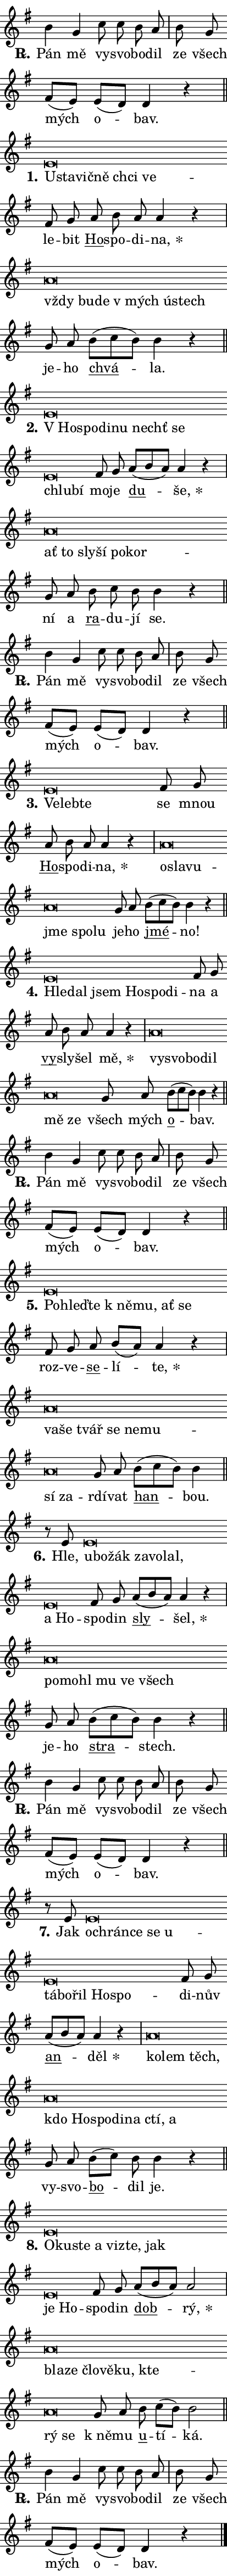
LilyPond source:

\version "2.22.1"
\header { tagline = "" }
\paper {
  indent = 0\cm
  top-margin = 0\cm
  right-margin = 0\cm
  bottom-margin = 0\cm
  left-margin = 0\cm
  paper-width = 7\cm
  page-breaking = #ly:one-page-breaking
  system-system-spacing.basic-distance = #11
  score-system-spacing.basic-distance = #11
  ragged-last = ##f
}


%% Author: Thomas Morley
%% https://lists.gnu.org/archive/html/lilypond-user/2020-05/msg00002.html
#(define (line-position grob)
"Returns position of @var[grob} in current system:
   @code{'start}, if at first time-step
   @code{'end}, if at last time-step
   @code{'middle} otherwise
"
  (let* ((col (ly:item-get-column grob))
         (ln (ly:grob-object col 'left-neighbor))
         (rn (ly:grob-object col 'right-neighbor))
         (col-to-check-left (if (ly:grob? ln) ln col))
         (col-to-check-right (if (ly:grob? rn) rn col))
         (break-dir-left
           (and
             (ly:grob-property col-to-check-left 'non-musical #f)
             (ly:item-break-dir col-to-check-left)))
         (break-dir-right
           (and
             (ly:grob-property col-to-check-right 'non-musical #f)
             (ly:item-break-dir col-to-check-right))))
        (cond ((eqv? 1 break-dir-left) 'start)
              ((eqv? -1 break-dir-right) 'end)
              (else 'middle))))

#(define (tranparent-at-line-position vctor)
  (lambda (grob)
  "Relying on @code{line-position} select the relevant enry from @var{vctor}.
Used to determine transparency,"
    (case (line-position grob)
      ((end) (not (vector-ref vctor 0)))
      ((middle) (not (vector-ref vctor 1)))
      ((start) (not (vector-ref vctor 2))))))

noteHeadBreakVisibility =
#(define-music-function (break-visibility)(vector?)
"Makes @code{NoteHead}s transparent relying on @var{break-visibility}"
#{
  \override NoteHead.transparent =
    #(tranparent-at-line-position break-visibility)
#})

#(define delete-ledgers-for-transparent-note-heads
  (lambda (grob)
    "Reads whether a @code{NoteHead} is transparent.
If so this @code{NoteHead} is removed from @code{'note-heads} from
@var{grob}, which is supposed to be @code{LedgerLineSpanner}.
As a result ledgers are not printed for this @code{NoteHead}"
    (let* ((nhds-array (ly:grob-object grob 'note-heads))
           (nhds-list
             (if (ly:grob-array? nhds-array)
                 (ly:grob-array->list nhds-array)
                 '()))
           ;; Relies on the transparent-property being done before
           ;; Staff.LedgerLineSpanner.after-line-breaking is executed.
           ;; This is fragile ...
           (to-keep
             (remove
               (lambda (nhd)
                 (ly:grob-property nhd 'transparent #f))
               nhds-list)))
      ;; TODO find a better method to iterate over grob-arrays, similiar
      ;; to filter/remove etc for lists
      ;; For now rebuilt from scratch
      (set! (ly:grob-object grob 'note-heads)  '())
      (for-each
        (lambda (nhd)
          (ly:pointer-group-interface::add-grob grob 'note-heads nhd))
        to-keep))))

hideNotes = {
  \noteHeadBreakVisibility #begin-of-line-visible
}
unHideNotes = {
  \noteHeadBreakVisibility #all-visible
}

% work-around for resetting accidentals
% https://lilypond.org/doc/v2.23/Documentation/notation/displaying-rhythms#unmetered-music
cadenzaMeasure = {
  \cadenzaOff
  \partial 1024 s1024
  \cadenzaOn
}

#(define-markup-command (accent layout props text) (markup?)
  "Underline accented syllable"
  (interpret-markup layout props
    #{\markup \override #'(offset . 4.3) \underline { #text }#}))

responsum = \markup \concat {
  "R" \hspace #-1.05 \path #0.1 #'((moveto 0 0.07) (lineto 0.9 0.8)) \hspace #0.05 "."
}

\layout {
    \context {
        \Staff
        \remove "Time_signature_engraver"
        \override LedgerLineSpanner.after-line-breaking = #delete-ledgers-for-transparent-note-heads
    }
    \context {
        \Voice {
            \override NoteHead.output-attributes = #'((class . "notehead"))
            \override Hairpin.height = #0.55
        }
    }
    \context {
        \Lyrics {
            \override StanzaNumber.output-attributes = #'((class . "stanzanumber"))
            \override LyricSpace.minimum-distance = #0.9
            \override LyricText.font-name = #"TeX Gyre Schola"
            \override LyricText.font-size = 1
            \override StanzaNumber.font-name = #"TeX Gyre Schola Bold"
            \override StanzaNumber.font-size = 1
        }
    }
}

% magnetic-lyrics.ily
%
%   written by
%     Jean Abou Samra <jean@abou-samra.fr>
%     Werner Lemberg <wl@gnu.org>
%
%   adapted by
%     Jiri Hon <jiri.hon@gmail.com>
%
% Version 2022-Apr-15

% https://www.mail-archive.com/lilypond-user@gnu.org/msg149350.html

#(define (Left_hyphen_pointer_engraver context)
   "Collect syllable-hyphen-syllable occurrences in lyrics and store
them in properties.  This engraver only looks to the left.  For
example, if the lyrics input is @code{foo -- bar}, it does the
following.

@itemize @bullet
@item
Set the @code{text} property of the @code{LyricHyphen} grob between
@q{foo} and @q{bar} to @code{foo}.

@item
Set the @code{left-hyphen} property of the @code{LyricText} grob with
text @q{foo} to the @code{LyricHyphen} grob between @q{foo} and
@q{bar}.
@end itemize

Use this auxiliary engraver in combination with the
@code{lyric-@/text::@/apply-@/magnetic-@/offset!} hook."
   (let ((hyphen #f)
         (text #f))
     (make-engraver
      (acknowledgers
       ((lyric-syllable-interface engraver grob source-engraver)
        (set! text grob)))
      (end-acknowledgers
       ((lyric-hyphen-interface engraver grob source-engraver)
        ;(when (not (grob::has-interface grob 'lyric-space-interface))
          (set! hyphen grob)));)
      ((stop-translation-timestep engraver)
       (when (and text hyphen)
         (ly:grob-set-object! text 'left-hyphen hyphen))
       (set! text #f)
       (set! hyphen #f)))))

#(define (lyric-text::apply-magnetic-offset! grob)
   "If the space between two syllables is less than the value in
property @code{LyricText@/.details@/.squash-threshold}, move the right
syllable to the left so that it gets concatenated with the left
syllable.

Use this function as a hook for
@code{LyricText@/.after-@/line-@/breaking} if the
@code{Left_@/hyphen_@/pointer_@/engraver} is active."
   (let ((hyphen (ly:grob-object grob 'left-hyphen #f)))
     (when hyphen
       (let ((left-text (ly:spanner-bound hyphen LEFT)))
         (when (grob::has-interface left-text 'lyric-syllable-interface)
           (let* ((common (ly:grob-common-refpoint grob left-text X))
                  (this-x-ext (ly:grob-extent grob common X))
                  (left-x-ext
                   (begin
                     ;; Trigger magnetism for left-text.
                     (ly:grob-property left-text 'after-line-breaking)
                     (ly:grob-extent left-text common X)))
                  ;; `delta` is the gap width between two syllables.
                  (delta (- (interval-start this-x-ext)
                            (interval-end left-x-ext)))
                  (details (ly:grob-property grob 'details))
                  (threshold (assoc-get 'squash-threshold details 0.2)))
             (when (< delta threshold)
               (let* (;; We have to manipulate the input text so that
                      ;; ligatures crossing syllable boundaries are not
                      ;; disabled.  For languages based on the Latin
                      ;; script this is essentially a beautification.
                      ;; However, for non-Western scripts it can be a
                      ;; necessity.
                      (lt (ly:grob-property left-text 'text))
                      (rt (ly:grob-property grob 'text))
                      (is-space (grob::has-interface hyphen 'lyric-space-interface))
                      (space (if is-space " " ""))
                      (space-markup (grob-interpret-markup grob " "))
                      (space-size (interval-length (ly:stencil-extent space-markup X)))
                      (extra-delta (if is-space space-size 0))
                      ;; Append new syllable.
                      (ltrt-space (if (and (string? lt) (string? rt))
                                (string-append lt space rt)
                                (make-concat-markup (list lt space rt))))
                      ;; Right-align `ltrt` to the right side.
                      (ltrt-space-markup (grob-interpret-markup
                               grob
                               (make-translate-markup
                                (cons (interval-length this-x-ext) 0)
                                (make-right-align-markup ltrt-space)))))
                 (begin
                   ;; Don't print `left-text`.
                   (ly:grob-set-property! left-text 'stencil #f)
                   ;; Set text and stencil (which holds all collected
                   ;; syllables so far) and shift it to the left.
                   (ly:grob-set-property! grob 'text ltrt-space)
                   (ly:grob-set-property! grob 'stencil ltrt-space-markup)
                   (ly:grob-translate-axis! grob (- (- delta extra-delta)) X))))))))))


#(define (lyric-hyphen::displace-bounds-first grob)
   ;; Make very sure this callback isn't triggered too early.
   (let ((left (ly:spanner-bound grob LEFT))
         (right (ly:spanner-bound grob RIGHT)))
     (ly:grob-property left 'after-line-breaking)
     (ly:grob-property right 'after-line-breaking)
     (ly:lyric-hyphen::print grob)))

squashThreshold = #0.4

\layout {
  \context {
    \Lyrics
    \consists #Left_hyphen_pointer_engraver
    \override LyricText.after-line-breaking =
      #lyric-text::apply-magnetic-offset!
    \override LyricHyphen.stencil = #lyric-hyphen::displace-bounds-first
    \override LyricText.details.squash-threshold = \squashThreshold
    \override LyricHyphen.minimum-distance = 0
    \override LyricHyphen.minimum-length = \squashThreshold
  }
}

squash = \override LyricText.details.squash-threshold = 9999
unSquash = \override LyricText.details.squash-threshold = \squashThreshold

left = \override LyricText.self-alignment-X = #LEFT
unLeft = \revert LyricText.self-alignment-X

starOffset = #(lambda (grob) 
                (let ((x_offset (ly:self-alignment-interface::aligned-on-x-parent grob)))
                  (if (= x_offset 0) 0 (+ x_offset 1.2))))

star = #(define-music-function (syllable)(string?)
"Append star separator at the end of a syllable"
#{
  \once \override LyricText.X-offset = #starOffset
  \lyricmode { \markup {
    #syllable
    \override #'((font-name . "TeX Gyre Schola Bold")) \hspace #0.2 \lower #0.65 \larger "*"
  } }
#})

starAccent = #(define-music-function (syllable)(string?)
"Append star separator at the end of a syllable and make accent"
#{
  \once \override LyricText.X-offset = #starOffset
  \lyricmode { \markup {
    \accent #syllable
    \override #'((font-name . "TeX Gyre Schola Bold")) \hspace #0.2 \lower #0.65 \larger "*"
  } }
#})

breath = #(define-music-function (syllable)(string?)
"Append breathing indicator at the end of a syllable"
#{
  \lyricmode { \markup { #syllable "+" } }
#})

optionalBreath = #(define-music-function (syllable)(string?)
"Append optional breathing indicator at the end of a syllable"
#{
  \lyricmode { \markup { #syllable "(+)" } }
#})


\score {
    <<
        \new Voice = "melody" { \cadenzaOn \key g \major \relative { b'4 g c8 c b a \cadenzaMeasure \bar "|" b g \bar "" fis[( e)] \bar "" e[( d)] d4 r \cadenzaMeasure \bar "||" \break }
\relative { e'\breve*1/16 \hideNotes \breve*1/16 \bar "" \breve*1/16 \bar "" \breve*1/16 \bar "" \breve*1/16 \breve*1/16 \bar "" \unHideNotes fis8 g \bar "" a b a a4 r \cadenzaMeasure \bar "|" a\breve*1/16 \hideNotes \breve*1/16 \bar "" \breve*1/16 \bar "" \breve*1/16 \bar "" \breve*1/16 \breve*1/16 \bar "" \unHideNotes g8 a \bar "" b[( c b)] b4 r \cadenzaMeasure \bar "||" \break }
\relative { e'\breve*1/16 \hideNotes \breve*1/16 \bar "" \breve*1/16 \bar "" \breve*1/16 \bar "" \breve*1/16 \bar "" \breve*1/16 \bar "" \breve*1/16 \breve*1/16 \bar "" \unHideNotes fis8 g \bar "" a[( b a)] a4 r \cadenzaMeasure \bar "|" a\breve*1/16 \hideNotes \breve*1/16 \bar "" \breve*1/16 \bar "" \breve*1/16 \bar "" \breve*1/16 \breve*1/16 \bar "" \unHideNotes g8 a \bar "" b c b b4 r \cadenzaMeasure \bar "||" \break }
\relative { b'4 g c8 c b a \cadenzaMeasure \bar "|" b g \bar "" fis[( e)] \bar "" e[( d)] d4 r \cadenzaMeasure \bar "||" \break }
\relative { e'\breve*1/16 \hideNotes \breve*1/16 \breve*1/16 \bar "" \unHideNotes fis8 g \bar "" a b a a4 r \cadenzaMeasure \bar "|" a\breve*1/16 \hideNotes \breve*1/16 \bar "" \breve*1/16 \bar "" \breve*1/16 \bar "" \breve*1/16 \breve*1/16 \bar "" \unHideNotes g8 a \bar "" b[( c b)] b4 r \cadenzaMeasure \bar "||" \break }
\relative { e'\breve*1/16 \hideNotes \breve*1/16 \bar "" \breve*1/16 \bar "" \breve*1/16 \bar "" \breve*1/16 \breve*1/16 \bar "" \unHideNotes fis8 g \bar "" a b a a4 r \cadenzaMeasure \bar "|" a\breve*1/16 \hideNotes \breve*1/16 \bar "" \breve*1/16 \bar "" \breve*1/16 \bar "" \breve*1/16 \breve*1/16 \bar "" \unHideNotes g8 a \bar "" b[( c b)] b4 r \cadenzaMeasure \bar "||" \break }
\relative { b'4 g c8 c b a \cadenzaMeasure \bar "|" b g \bar "" fis[( e)] \bar "" e[( d)] d4 r \cadenzaMeasure \bar "||" \break }
\relative { e'\breve*1/16 \hideNotes \breve*1/16 \bar "" \breve*1/16 \bar "" \breve*1/16 \bar "" \breve*1/16 \bar "" \breve*1/16 \breve*1/16 \bar "" \unHideNotes fis8 g \bar "" a b[( a)] a4 r \cadenzaMeasure \bar "|" a\breve*1/16 \hideNotes \breve*1/16 \bar "" \breve*1/16 \bar "" \breve*1/16 \bar "" \breve*1/16 \bar "" \breve*1/16 \bar "" \breve*1/16 \breve*1/16 \bar "" \unHideNotes g8 a \bar "" b[( c b)] b4 \cadenzaMeasure \bar "||" \break }
\relative { r8 e'8 e\breve*1/16 \hideNotes \breve*1/16 \bar "" \breve*1/16 \bar "" \breve*1/16 \bar "" \breve*1/16 \bar "" \breve*1/16 \bar "" \breve*1/16 \breve*1/16 \bar "" \unHideNotes fis8 g \bar "" a[( b a)] a4 r \cadenzaMeasure \bar "|" a\breve*1/16 \hideNotes \breve*1/16 \bar "" \breve*1/16 \bar "" \breve*1/16 \bar "" \breve*1/16 \breve*1/16 \bar "" \unHideNotes g8 a \bar "" b[( c b)] b4 r \cadenzaMeasure \bar "||" \break }
\relative { b'4 g c8 c b a \cadenzaMeasure \bar "|" b g \bar "" fis[( e)] \bar "" e[( d)] d4 r \cadenzaMeasure \bar "||" \break }
\relative { r8 e'8 e\breve*1/16 \hideNotes \breve*1/16 \bar "" \breve*1/16 \bar "" \breve*1/16 \bar "" \breve*1/16 \bar "" \breve*1/16 \bar "" \breve*1/16 \bar "" \breve*1/16 \bar "" \breve*1/16 \breve*1/16 \bar "" \unHideNotes fis8 g \bar "" a[( b a)] a4 r \cadenzaMeasure \bar "|" a\breve*1/16 \hideNotes \breve*1/16 \bar "" \breve*1/16 \bar "" \breve*1/16 \bar "" \breve*1/16 \bar "" \breve*1/16 \bar "" \breve*1/16 \bar "" \breve*1/16 \bar "" \breve*1/16 \breve*1/16 \bar "" \unHideNotes g8 a \bar "" b[( c)] b b4 r \cadenzaMeasure \bar "||" \break }
\relative { e'\breve*1/16 \hideNotes \breve*1/16 \bar "" \breve*1/16 \bar "" \breve*1/16 \bar "" \breve*1/16 \bar "" \breve*1/16 \bar "" \breve*1/16 \bar "" \breve*1/16 \breve*1/16 \bar "" \unHideNotes fis8 g \bar "" a[( b a)] a2 \cadenzaMeasure \bar "|" a\breve*1/16 \hideNotes \breve*1/16 \bar "" \breve*1/16 \bar "" \breve*1/16 \bar "" \breve*1/16 \bar "" \breve*1/16 \bar "" \breve*1/16 \breve*1/16 \bar "" \unHideNotes g8 a \bar "" b c[( b)] b2 \cadenzaMeasure \bar "||" \break }
\relative { b'4 g c8 c b a \cadenzaMeasure \bar "|" b g \bar "" fis[( e)] \bar "" e[( d)] d4 r \cadenzaMeasure \bar "||" \break } \bar "|." }
        \new Lyrics \lyricsto "melody" { \lyricmode { \set stanza = \responsum
Pán mě vy -- svo -- bo -- dil ze všech mých o -- bav.
\set stanza = "1."
\left U -- \squash sta -- vič -- ně chci ve -- \unLeft \unSquash le -- bit \markup \accent Ho -- spo -- di -- \star na, \left vždy \squash bu -- de "v mých" ú -- stech \unLeft \unSquash je -- ho \markup \accent chvá -- la.
\set stanza = "2."
\left "V Ho" -- \squash spo -- di -- nu nechť se chlu -- bí \unLeft \unSquash mo -- je \markup \accent du -- \star še, \left ať \squash to sly -- ší po -- kor -- \unLeft \unSquash ní a \markup \accent ra -- du -- jí se.
\set stanza = \responsum
Pán mě vy -- svo -- bo -- dil ze všech mých o -- bav.
\set stanza = "3."
\left Ve -- \squash leb -- te \unLeft \unSquash se mnou \markup \accent Ho -- spo -- di -- \star na, \left o -- \squash sla -- vu -- jme spo -- lu \unLeft \unSquash je -- ho \markup \accent jmé -- no!
\set stanza = "4."
\left Hle -- \squash dal jsem Ho -- spo -- di -- \unLeft \unSquash na a \markup \accent vy -- sly -- šel \star mě, \left vy -- \squash svo -- bo -- dil mě ze \unLeft \unSquash všech mých \markup \accent o -- bav.
\set stanza = \responsum
Pán mě vy -- svo -- bo -- dil ze všech mých o -- bav.
\set stanza = "5."
\left Po -- \squash hleď -- te "k ně" -- mu, ať se \unLeft \unSquash roz -- ve -- \markup \accent se -- lí -- \star te, \left va -- \squash še tvář se ne -- mu -- sí za -- \unLeft \unSquash rdí -- vat \markup \accent han -- bou.
\set stanza = "6."
Hle, \left u -- \squash bo -- žák za -- vo -- lal, a Ho -- \unLeft \unSquash spo -- din \markup \accent sly -- \star šel, \left po -- \squash mo -- hl mu ve všech \unLeft \unSquash je -- ho \markup \accent stra -- stech.
\set stanza = \responsum
Pán mě vy -- svo -- bo -- dil ze všech mých o -- bav.
\set stanza = "7."
Jak \left o -- \squash chrán -- ce se u -- tá -- bo -- řil Ho -- spo -- \unLeft \unSquash di -- nův \markup \accent an -- \star děl \left ko -- \squash lem těch, kdo Ho -- spo -- di -- na ctí, a \unLeft \unSquash vy -- svo -- \markup \accent bo -- dil je.
\set stanza = "8."
\left O -- \squash ku -- ste a vi -- zte, jak je Ho -- \unLeft \unSquash spo -- din \markup \accent dob -- \star rý, \left bla -- \squash ze člo -- vě -- ku, kte -- rý se \unLeft \unSquash "k ně" -- mu \markup \accent u -- tí -- ká.
\set stanza = \responsum
Pán mě vy -- svo -- bo -- dil ze všech mých o -- bav. } }
    >>
    \layout {}
}
